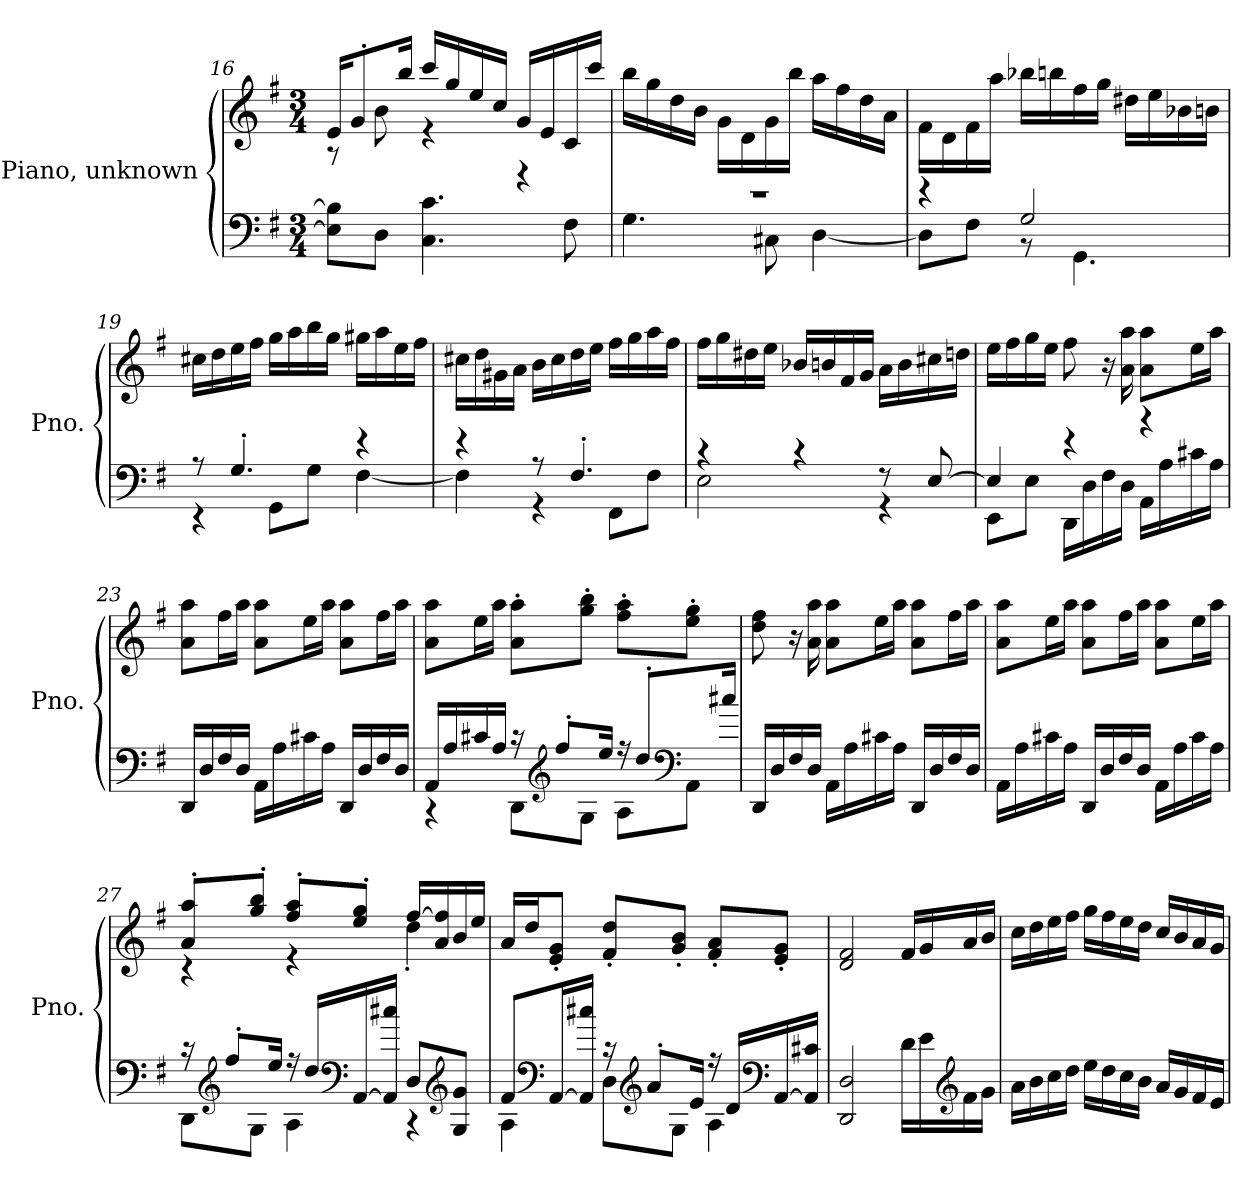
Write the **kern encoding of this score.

**kern	**kern
*part1	*part1
*staff2	*staff1
*I"Piano, unknown	*
*I'Pno.	*
!!LO:PB:g=z
*clefF4	*clefG2
*k[f#]	*k[f#]
*M3/4	*M3/4
=16	=16
*	*^
8E\] 8B\]L	16e/KL	8r
.	8g'/	.
8D\J	.	8b\
.	16bb/Jk	.
4.C\ 4.c\	16ccc/LL	4r
.	16gg/	.
.	16ee/	.
.	16cc/JJ	.
.	16g/LL	4r
.	16e/	.
8F#\	16c/	.
.	16ccc/JJ	.
*	*v	*v
=17	=17
*^	*
2.r	4.G\	16bb\LL
.	.	16gg\
.	.	16dd\
.	.	16b\JJ
.	.	16g\LL
.	.	16d\
.	8C#X\	16g\
.	.	16bb\JJ
.	[4D\	16aa\LL
.	.	16ff#\
.	.	16dd\
.	.	16a\JJ
=18	=18	=18
4r	8D\L]	16f#\LL
.	.	16d\
.	8F#\J	16f#\
.	.	16aa\JJ
2G/	8r	16bb-X\LL
.	.	16bbn\
.	4.GG\	16ff#\
.	.	16gg\JJ
.	.	16dd#X\LL
.	.	16ee\
.	.	16b-X\
.	.	16bn\JJ
!!LO:LB:g=z
=19	=19	=19
8r	4r	16cc#X\LL
.	.	16dd\
4.G'/	.	16ee\
.	.	16ff#\JJ
.	8GG\L	16gg\LL
.	.	16aa\
.	8G\J	16bb\
.	.	16gg\JJ
4r	[4F#\	16gg#X\LL
.	.	16aa\
.	.	16ee\
.	.	16ff#\JJ
=20	=20	=20
4r	4F#\]	16cc#X\LL
.	.	16dd\
.	.	16g#X\
.	.	16a\JJ
8r	4r	16b\LL
.	.	16cc#\
4.F#'/	.	16dd\
.	.	16ee\JJ
.	8FF#\L	16ff#\LL
.	.	16gg\
.	8F#\J	16aa\
.	.	16ff#\JJ
=21	=21	=21
4r	2E\	16ff#\LL
.	.	16gg\
.	.	16dd#X\
.	.	16ee\JJ
4r	.	16b-X/LL
.	.	16bn/
.	.	16f#/
.	.	16g/JJ
8r	4r	16a\LL
.	.	16b\
[8E/	.	16cc#X\
.	.	16ddn\JJ
!!LO:LB:g=z
=22	=22	=22
4E/]	8EE\L	16ee\LL
.	.	16ff#\
.	8E\J	16gg\
.	.	16ee\JJ
4r	16DD\LL	8ff#\
.	16D\	.
.	16F#\	16r
.	16D\JJ	16a\ 16aa\
4r	16AA\LL	8a\ 8aa\L
.	16A\	.
.	16c#X\	16ee\L
.	16A\JJ	16aa\JJ
*v	*v	*
=23	=23
16DD/LL	8a\ 8aa\L
16D/	.
16F#/	16ff#\L
16D/JJ	16aa\JJ
16AA\LL	8a\ 8aa\L
16A\	.
16c#X\	16ee\L
16A\JJ	16aa\JJ
16DD/LL	8a\ 8aa\L
16D/	.
16F#/	16ff#\L
16D/JJ	16aa\JJ
=24	=24
*^	*
16AA/LL	4r	8a\ 8aa\L
16A/	.	.
16c#X/	.	16ee\L
16A/JJ	.	16aa\JJ
16r	8DD\L	8a\' 8aa\'L
*clefG2	*	*
8ff#'/L	.	.
.	8G\J	8gg\' 8bb\'J
16ee/Jk	.	.
16r	8A\L	8ff#\' 8aa\'L
8dd'/L	.	.
*clefF4	*	*
.	8AA\J	8ee\' 8gg\'J
16cc#X/Jk	.	.
*v	*v	*
!!LO:LB:g=z
=25	=25
16DD/LL	8dd\ 8ff#\
16D/	.
16F#/	16r
16D/JJ	16a\ 16aa\
16AA\LL	8a\ 8aa\L
16A\	.
16c#X\	16ee\L
16A\JJ	16aa\JJ
16DD/LL	8a\ 8aa\L
16D/	.
16F#/	16ff#\L
16D/JJ	16aa\JJ
=26	=26
16AA\LL	8a\ 8aa\L
16A\	.
16c#X\	16ee\L
16A\JJ	16aa\JJ
16DD/LL	8a\ 8aa\L
16D/	.
16F#/	16ff#\L
16D/JJ	16aa\JJ
16AA\LL	8a\ 8aa\L
16A\	.
16c#\	16ee\L
16A\JJ	16aa\JJ
=27	=27
*^	*^
16r	8DD\L	8a/' 8aa/'L	4r
*clefG2	*	*	*
8ff#'/L	.	.	.
.	8G\J	8gg/' 8bb/'J	.
16ee/Jk	.	.	.
16r	4A\	8ff#/' 8aa/'L	4r
16dd/LL	.	.	.
*clefF4	*	*	*
[16AA/	.	8ee/' 8gg/'J	.
16AA/] 16cc#X/JJ	.	.	.
8D/L	4r	[16ff#/LL	4dd'\
.	.	16a/ 16ff#/]	.
*clefG2	*	*	*
8G/ 8g/J	.	16b/	.
.	.	16ee/JJ	.
*	*	*v	*v
!!LO:LB:g=z
=28	=28	=28
8f#/L	4A\	16a/LL
.	.	16dd/J
*clefF4	*	*
[16AA/L	.	8e/' 8g/'J
16AA/] 16cc#X/JJ	.	.
16r	8D\L	8f#/' 8dd/'L
*clefG2	*	*
8a'/L	.	.
.	8G\J	8g/' 8b/'J
16e/Jk	.	.
16r	4A\	8f#/' 8a/'L
16d/LL	.	.
*clefF4	*	*
[16AA/	.	8e/' 8g/'J
16AA/] 16c#X/JJ	.	.
*v	*v	*
=29	=29
2DD/ 2D/	2d/ 2f#/
16d\LL	16f#/LL
16e\	16g/
*clefG2	*
16f#\	16a/
16g\JJ	16b/JJ
=30	=30
16a\LL	16cc\LL
16b\	16dd\
16cc\	16ee\
16dd\JJ	16ff#\JJ
16ee\LL	16gg\LL
16dd\	16ff#\
16cc\	16ee\
16b\JJ	16dd\JJ
16a/LL	16cc/LL
16g/	16b/
16f#/	16a/
16e/JJ	16g/JJ
=	=
*-	*-
